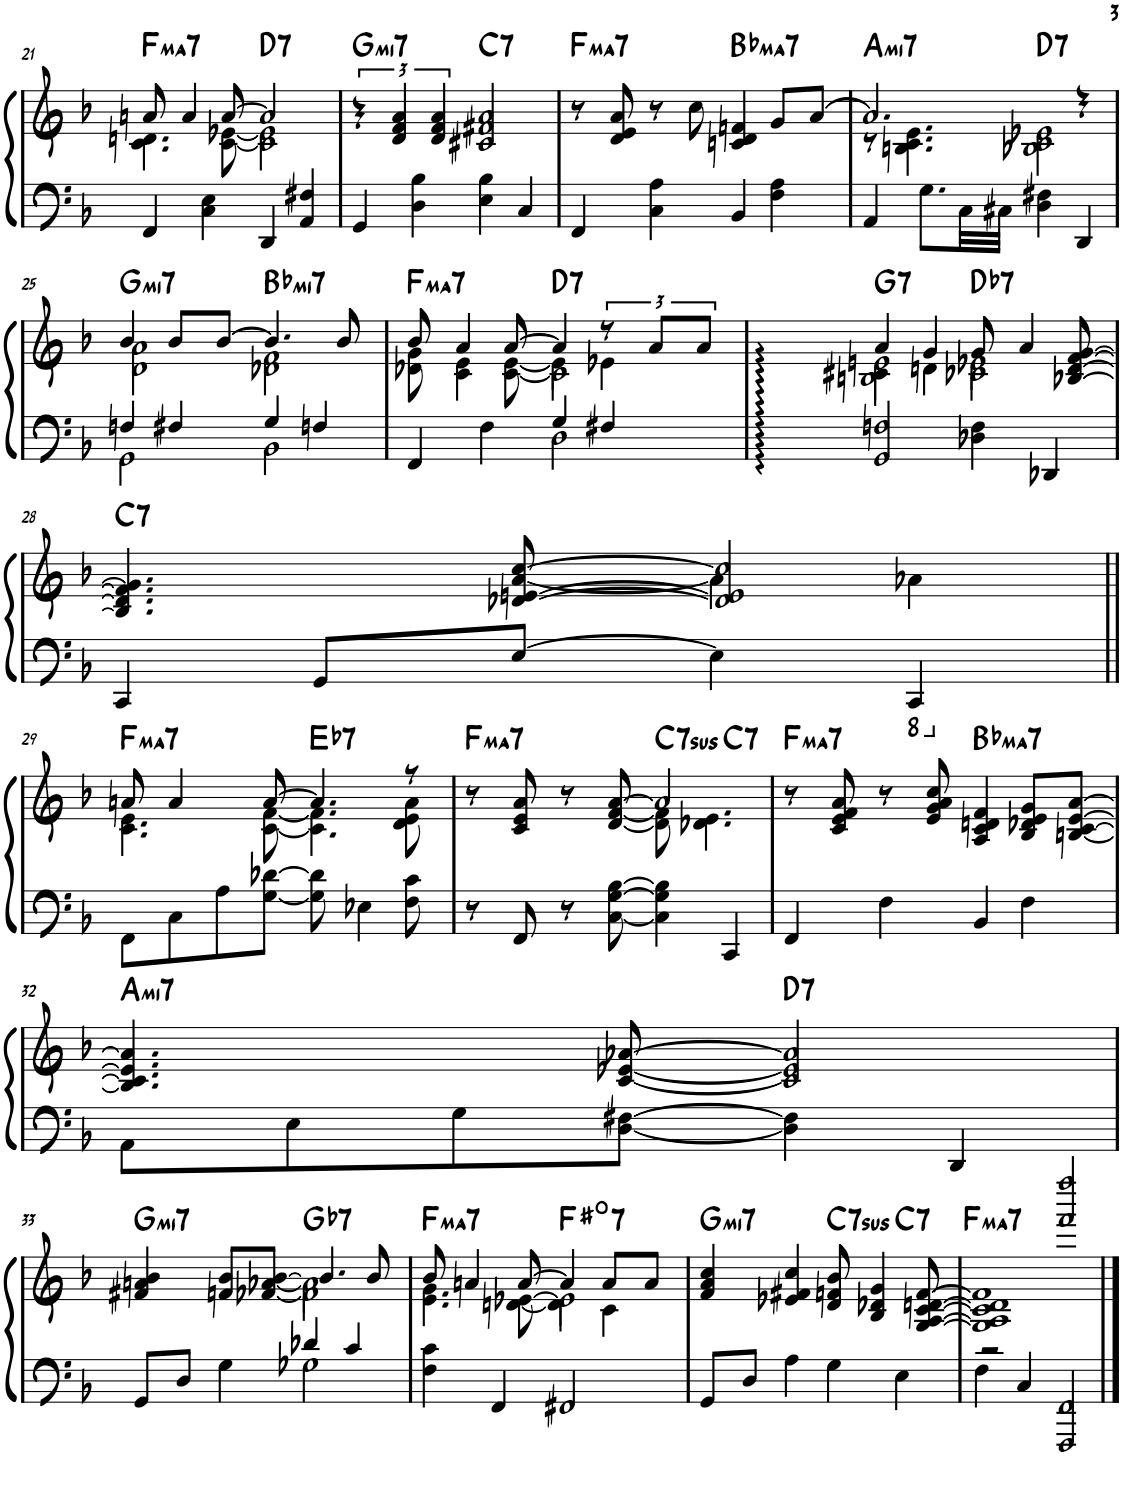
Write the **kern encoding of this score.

**kern	**kern	**harte
*part1	*part1	*part1
*staff2	*staff1	*
*I"Piano	*	*
*I'Pno.	*	*
!!LO:PB:g=z
*clefF4	*clefG2	*
*k[b-]	*k[b-]	*
*M4/4	*M4/4	*
=21	=21	=21
*	*^	*
!	!	!	!LO:H:kt=ma7
4FF/	8an/	4.c\ 4.dn\	F:maj7
.	4a/	.	.
4C\ 4E\	.	.	.
.	[8a/	[8c\ [8e-X\	.
!	!	!	!LO:H:kt=7
4DD/	2a/]	2c\] 2e-\]	D:7
4AA/ 4F#X/	.	.	.
*	*v	*v	*
=22	=22	=22
!	!	!LO:H:kt=mi7
4GG/	6r	G:min7
.	6d/ 6f/ 6a/	.
4D\ 4B-\	.	.
.	6d/ 6f/ 6a/	.
!	!	!LO:H:kt=7
4E\ 4B-\	2c#X/ 2f#X/ 2a/	C:7
4C/	.	.
=23	=23	=23
!	!	!LO:H:kt=ma7
4FF/	8r	F:maj7
.	8d/ 8e/ 8a/	.
4C\ 4A\	8r	.
.	8cc\	.
!	!	!LO:H:kt=ma7
4BB-/	4cn/ 4d/ 4fn/	Bb:maj7
4F\ 4A\	8g/L	.
.	[8a/J	.
=24	=24	=24
*	*^	*
!	!	!	!LO:H:kt=mi7
4AA/	2.a/]	8r	A:min7
.	.	4.Bn\ 4.c\ 4.e\	.
8.G\L	.	.	.
32C\LL	.	.	.
32C#X\JJJ	.	.	.
!	!	!	!LO:H:kt=7
4D\ 4F#X\	.	2B-X\ 2c\ 2e-X\	D:7
4DD/	4r	.	.
!!LO:LB:g=z	!!
=25	=25	=25	=25
*^	*	*	*
!	!	!	!	!LO:H:kt=mi7
4Fn/	2GG\	4b-/	2d\ 2a\	G:min7
4F#X/	.	8b-/L	.	.
.	.	[8b-/J	.	.
!	!	!	!	!LO:H:kt=mi7
4G/	2BB-\	4.b-/]	2d-X\ 2f\	Bb:min7
4Fn/	.	.	.	.
.	.	8b-/	.	.
=26	=26	=26	=26	=26
*	*	*	*^	*
!	!	!	!	!	!LO:H:kt=ma7
4FF/	2ryy	8b-/	8d-X\ 8g\	2ryy	F:maj7
.	.	4a/	4c\ 4e\	.	.
4F\	.	.	.	.	.
.	.	[8a/	[8c\ [8e\	.	.
!	!	!	!	!	!LO:H:kt=7
4G/	2D\	4a/]	4e\]	2c\]	D:7
4F#X/	.	12r	4e-X\	.	.
.	.	12a/L	.	.	.
.	.	12a/J	.	.	.
*v	*v	*	*	*	*
=27	=27	=27	=27	=27
!	!	!	!	!LO:H:kt=7
2GG/:: 2Fn/::	4a::/	4c#X::\	2Bn\:: 2en\::	G:7
.	4g/	4dn\	.	.
!	!	!	!	!LO:H:kt=7
4D-X\ 4F\	8g/	2c-X\	2e-X\	Db:7
.	4a/	.	.	.
4DD-X/	.	.	.	.
.	[8B-X/ [8d/ [8f/ [8g/	.	.	.
*	*	*v	*v	*
!!LO:LB:g=z
=28	=28	=28	=28
!	!	!	!LO:H:kt=7
4CC/	4.B-/] 4.d/] 4.f/] 4.g/]	2ryy	C:7
8GG/L	.	.	.
[8E/J	[8d-X/ [8en/ [8a/ [8cc/	.	.
4E\]	2d-/] 2e/] 2cc/]	4a\]	.
*8ba	*	*	*
4CCC/	.	4a-X\	.
!!LO:LB:g=z	!!
=29||	=29||	=29||	=29||
*X8ba	*	*	*
!	!	!	!LO:H:kt=ma7
8FF\L	8an/	4.c\ 4.e\	F:maj7
8C\	4a/	.	.
8A\	.	.	.
[8G\ [8d-X\J	[8a/	[8c\ [8f\	.
!	!	!	!LO:H:kt=7
8G\] 8d-\]	4.a/]	4.c\] 4.f\]	Eb:7
4E-X\	.	.	.
8F\ 8c\	8r	8d\ 8e\ 8a\	.
=30	=30	=30	=30
!	!	!	!LO:H:kt=ma7
*	*	*^	*
8r	8r	2ryy	2.ryy	F:maj7
8FF/	8c/ 8e/ 8a/	.	.	.
8r	8r	.	.	.
[8C\ [8G\ [8B-\	[8d/ [8f/ [8a/	.	.	.
!	!	!	!	!LO:H:kt=7sus
4C\] 4G\] 4B-\]	2a/]	8d\] 8f\]	.	C:sus4(7)
.	.	4.d-X\ 4.e\	.	.
!	!	!	!	!LO:H:kt=7
4CC/	.	.	4ryy	C:7
=31	=31	=31	=31	=31
!	!	!	!	!LO:H:kt=ma7
*	*v	*v	*v	*
4FF/	8r	F:maj7
.	8c/ 8e/ 8f/ 8a/	.
4F\	8r	.
.	8e/ 8g/ 8a/ 8cc/	.
!	!	!LO:H:kt=ma7
4BB-/	4A/ 4c/ 4dn/ 4f/	Bb:maj7
4F\	8B-/ 8d-X/ 8e/ 8g/L	.
.	[<8Bn/ [8c/ [8e/ [8a/J	.
!!LO:LB:g=z
=32	=32	=32
!	!	!LO:H:kt=mi7
8AA\L	4.B/] 4.c/] 4.e/] 4.a/]	A:min7
8E\	.	.
8G\	.	.
[8D\ [8F#X\J	[8c/ [8e-X/ [8a-X/	.
!	!	!LO:H:kt=7
4D\] 4F#\]	2c/] 2e-/] 2a-/]	D:7
4DD/	.	.
!!LO:LB:g=z
=33	=33	=33
*^	*^	*
*	*	*	*^	*
!	!	!	!	!	!LO:H:kt=mi7
8GG/L	2ryy	4f#X/ 4an/ 4b-/	2ryy	2ryy	G:min7
8D/J	.	.	.	.	.
4G\	.	8fn/ 8b-/L	.	.	.
.	.	[<8f-X/ [<8a-X/ [8b-/J	.	.	.
!	!	!	!	!	!LO:H:kt=7
4d-X/	2G-X\	4.b-/]	2a-\]	2f-\]	Gb:7
4c/	.	.	.	.	.
.	.	8b-/	.	.	.
*v	*v	*	*	*	*
=34	=34	=34	=34	=34
!	!	!	!	!LO:H:kt=ma7
4F\ 4c\	8b-/	4.e\ 4.g\	2ryy	F:maj7
.	4an/	.	.	.
4FF/	.	.	.	.
.	[8a/	[8dn\ [>8e-X\	.	.
!	!	!	!	!LO:H:kt=7
2FF#X/	4a/]	2e-\]	4d\]	F#:dim7
.	8a/L	.	4c\	.
.	8a/J	.	.	.
*	*v	*v	*v	*
=35	=35	=35
!	!	!LO:H:kt=mi7
*	*^	*
8GG/L	4f/ 4a/ 4cc/	2.ryy	G:min7
8D/J	.	.	.
4A\	4e-X/ 4f#X/ 4cc/	.	.
!	!	!	!LO:H:kt=7sus
4G\	8d/ 8fn/ 8b-/	.	C:sus4(7)
.	4B-/ 4d-X/ 4g/	.	.
!	!	!	!LO:H:kt=7
4E\	.	4ryy	C:7
.	[8G/ [8A/ [8c/ [8dn/ [8f/	.	.
=36	=36	=36	=36
!	!	!	!LO:H:kt=ma7
4F\	1G] 1A] 1c] 1d] 1f]	2r	F:maj7
4C/	.	.	.
2FFF/ 2FF/	.	2fff/ 2ffff/	.
*	*v	*v	*
==	==	==
*-	*-	*-
